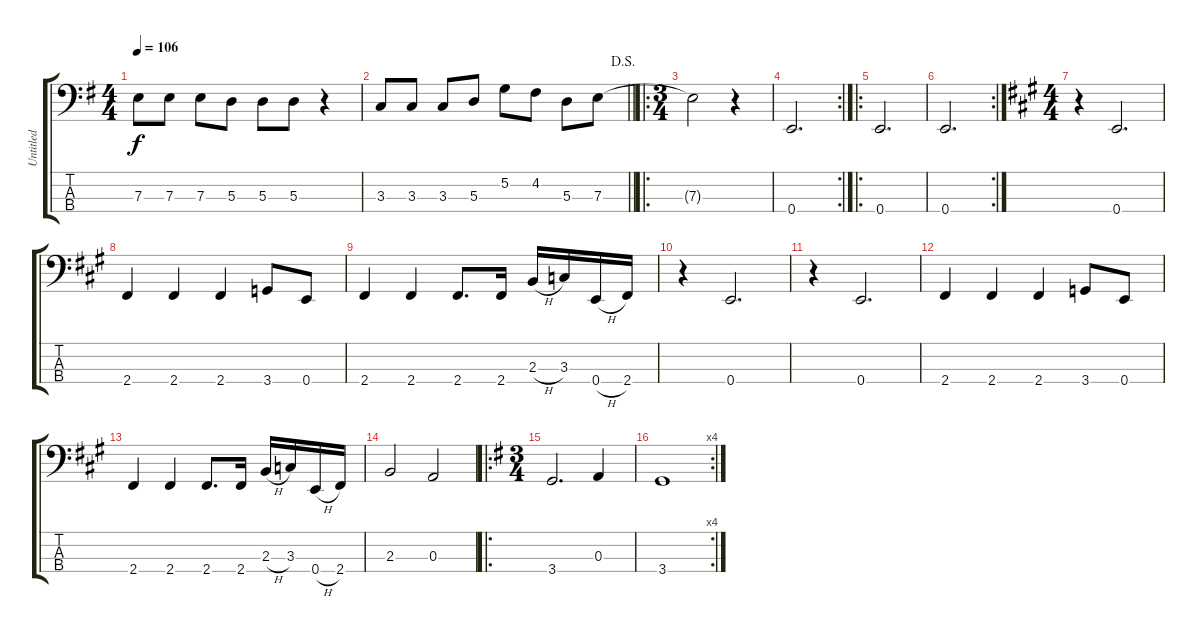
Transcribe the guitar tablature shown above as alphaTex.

\track ("Untitled" "Untitled") {instrument electricbassfinger}
\staff {score tabs}
\tuning (G2 D2 A1 E1) {hide}
\ts (4 4)
\tempo 106
\clef f4
\ks g
7.3.8{dy f} 7.3.8 7.3.8 5.3.8 5.3.8 5.3.8 r.4 |
\jump dalsegno
\barLineRight lightlight
3.3.8 3.3.8 3.3.8 5.3.8 5.2.8 4.2.8 5.3.8 7.3.8 |
\ro
\ts (3 4)
7.3{t}.2 r.4 |
\rc 2
0.4.2{d} |
\ro
0.4.2{d} |
\rc 2
0.4.2{d} |
\ts (4 4)
\ks a
r.4 0.4.2{d} |
2.4.4 2.4.4 2.4.4 3.4.8 0.4.8 |
2.4.4 2.4.4 2.4.8{d} 2.4.16 2.3{h}.16 3.3.16 0.4{h}.16 2.4.16 |
r.4 0.4.2{d} |
r.4 0.4.2{d} |
2.4.4 2.4.4 2.4.4 3.4.8 0.4.8 |
2.4.4 2.4.4 2.4.8{d} 2.4.16 2.3{h}.16 3.3.16 0.4{h}.16 2.4.16 |
2.3.2 0.3.2 |
\ro
\ts (3 4)
\ks g
3.4.2{d} 0.3.4 |
\rc 4
3.4.1
